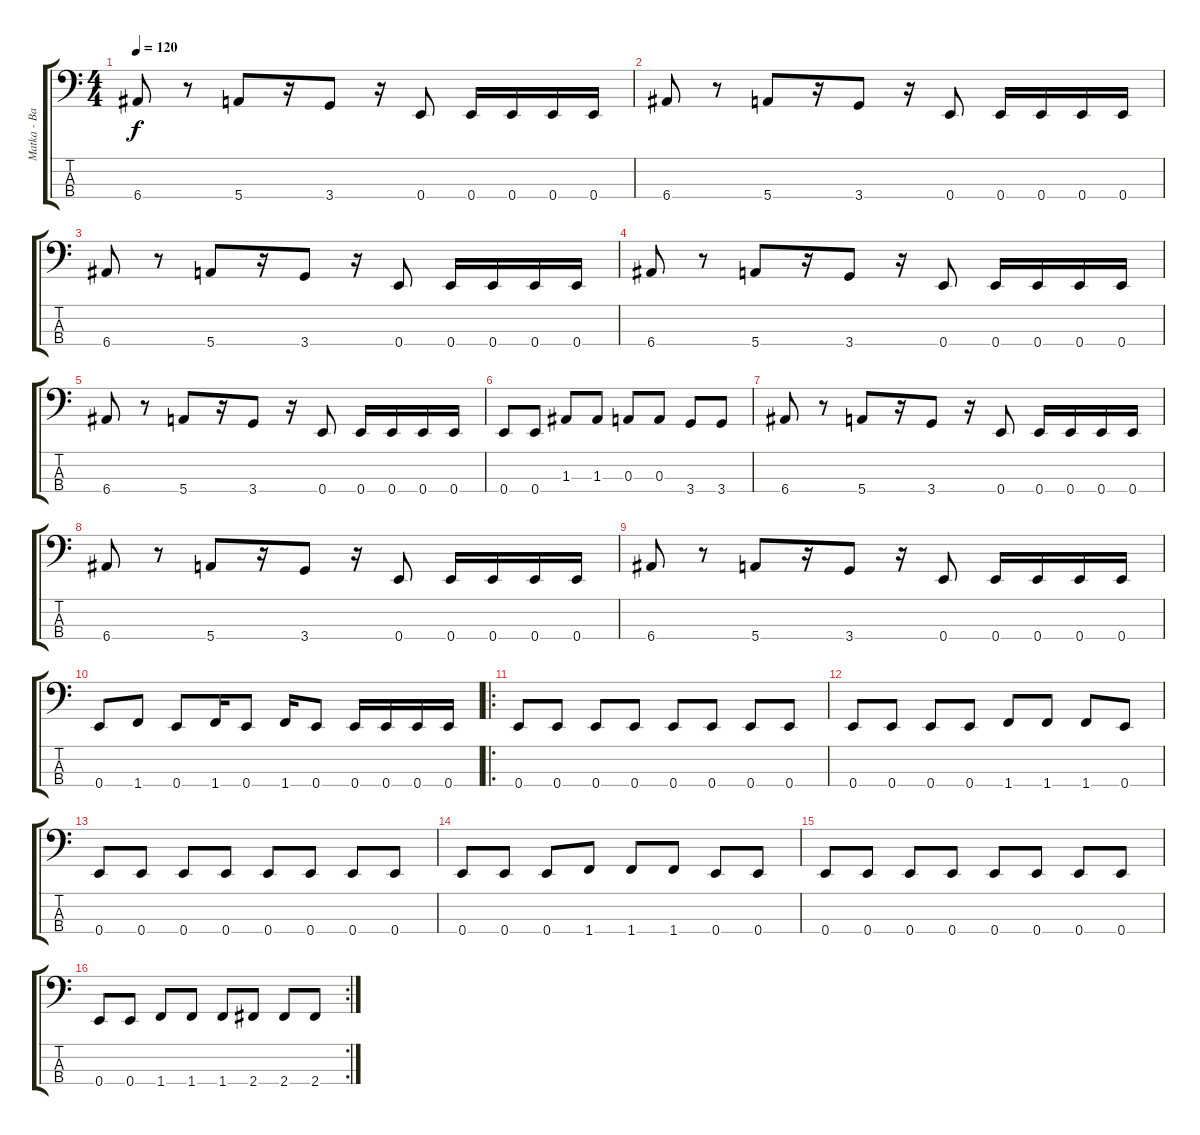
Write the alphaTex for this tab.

\track ("Matka - Bass" "Matka - Ba") {instrument electricbassfinger}
\staff {score tabs}
\tuning (G2 D2 A1 E1) {hide}
\ts (4 4)
\tempo 120
\clef f4
\ks c
6.4.8{dy f instrument electricbassfinger} r.8 5.4.8 r.16 3.4.8 r.16 0.4.8 0.4.16 0.4.16 0.4.16 0.4.16 |
6.4.8 r.8 5.4.8 r.16 3.4.8 r.16 0.4.8 0.4.16 0.4.16 0.4.16 0.4.16 |
6.4.8 r.8 5.4.8 r.16 3.4.8 r.16 0.4.8 0.4.16 0.4.16 0.4.16 0.4.16 |
6.4.8 r.8 5.4.8 r.16 3.4.8 r.16 0.4.8 0.4.16 0.4.16 0.4.16 0.4.16 |
6.4.8 r.8 5.4.8 r.16 3.4.8 r.16 0.4.8 0.4.16 0.4.16 0.4.16 0.4.16 |
0.4.8 0.4.8 1.3.8 1.3.8 0.3.8 0.3.8 3.4.8 3.4.8 |
6.4.8 r.8 5.4.8 r.16 3.4.8 r.16 0.4.8 0.4.16 0.4.16 0.4.16 0.4.16 |
6.4.8 r.8 5.4.8 r.16 3.4.8 r.16 0.4.8 0.4.16 0.4.16 0.4.16 0.4.16 |
6.4.8 r.8 5.4.8 r.16 3.4.8 r.16 0.4.8 0.4.16 0.4.16 0.4.16 0.4.16 |
0.4.8 1.4.8 0.4.8 1.4.16 0.4.8 1.4.16 0.4.8 0.4.16 0.4.16 0.4.16 0.4.16 |
\ro
0.4.8 0.4.8 0.4.8 0.4.8 0.4.8 0.4.8 0.4.8 0.4.8 |
0.4.8 0.4.8 0.4.8 0.4.8 1.4.8 1.4.8 1.4.8 0.4.8 |
0.4.8 0.4.8 0.4.8 0.4.8 0.4.8 0.4.8 0.4.8 0.4.8 |
0.4.8 0.4.8 0.4.8 1.4.8 1.4.8 1.4.8 0.4.8 0.4.8 |
0.4.8 0.4.8 0.4.8 0.4.8 0.4.8 0.4.8 0.4.8 0.4.8 |
\rc 2
0.4.8 0.4.8 1.4.8 1.4.8 1.4.8 2.4.8 2.4.8 2.4.8
